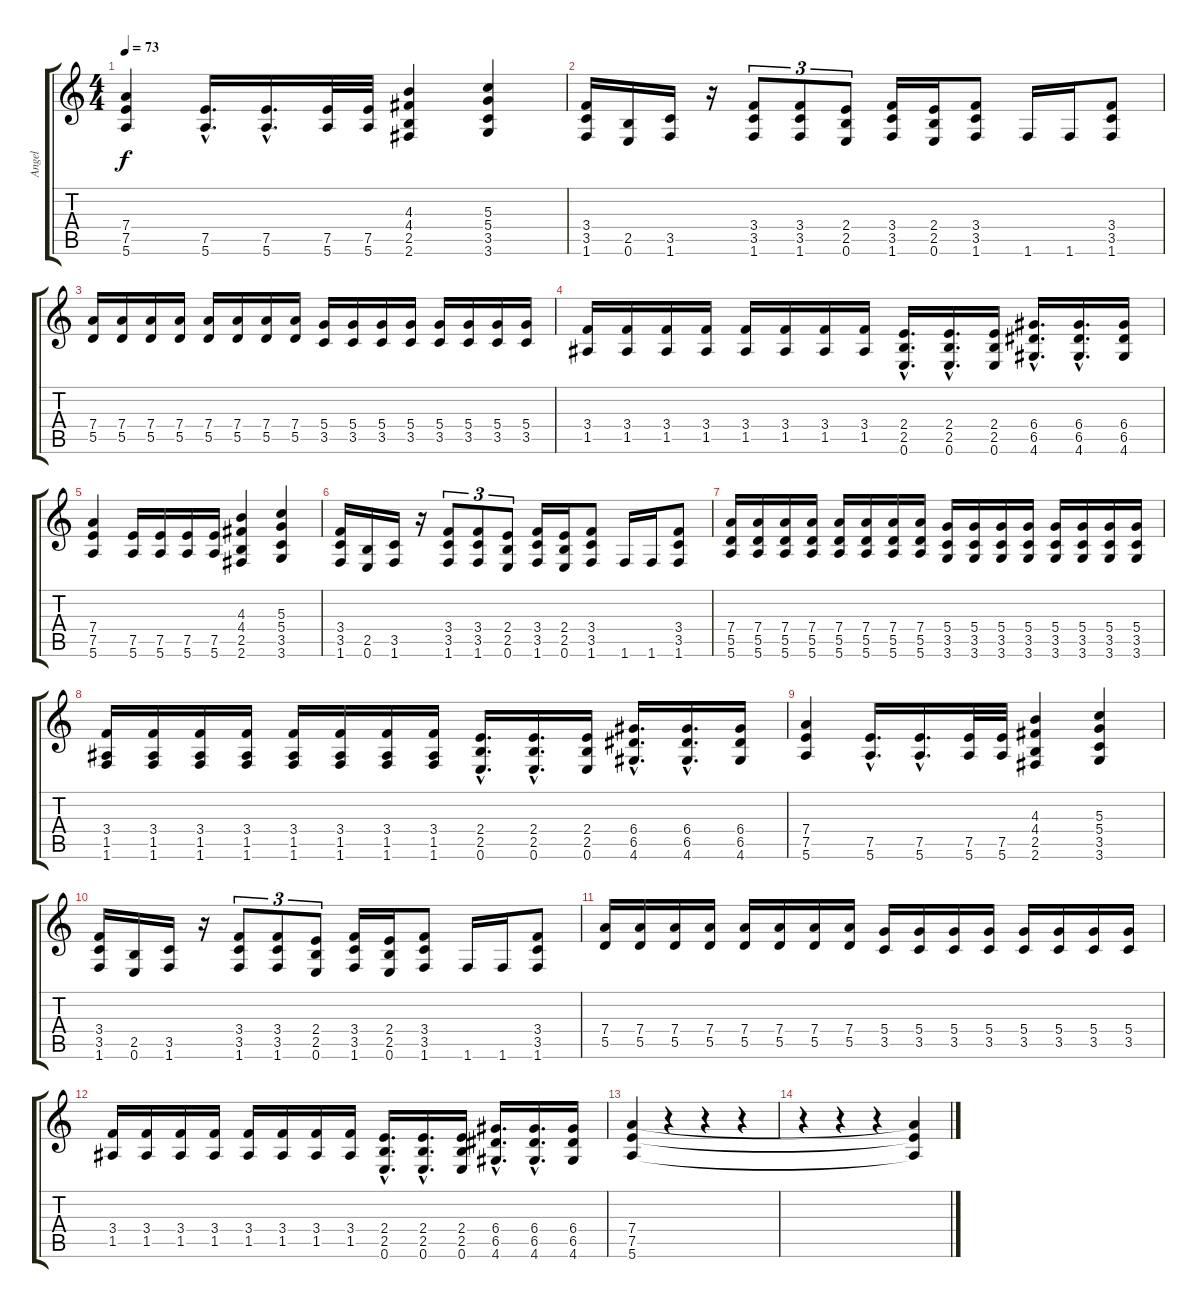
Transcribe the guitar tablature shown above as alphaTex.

\track ("Angel" "Angel") {instrument distortionguitar}
\staff {score tabs}
\tuning (E4 B3 G3 D3 A2 E2) {hide}
\ts (4 4)
\tempo 73
\clef g2
\ks c
(7.4 7.5 5.6).4{dy f} (7.5{hac} 5.6{hac}).16{d} (7.5{hac} 5.6{hac}).16{d} (7.5 5.6).32 (7.5 5.6).32 (4.3 4.4 2.5 2.6).4 (5.3 5.4 3.5 3.6).4 |
(3.4 3.5 1.6).16 (2.5 0.6).16 (3.5 1.6).16 r.16 (3.4 3.5 1.6).8{tu (3 2)} (3.4 3.5 1.6).8{tu (3 2)} (2.4 2.5 0.6).8{tu (3 2)} (3.4 3.5 1.6).16 (2.4 2.5 0.6).16 (3.4 3.5 1.6).8 1.6.16 1.6.16 (3.4 3.5 1.6).8 |
(7.4 5.5).16 (7.4 5.5).16 (7.4 5.5).16 (7.4 5.5).16 (7.4 5.5).16 (7.4 5.5).16 (7.4 5.5).16 (7.4 5.5).16 (5.4 3.5).16 (5.4 3.5).16 (5.4 3.5).16 (5.4 3.5).16 (5.4 3.5).16 (5.4 3.5).16 (5.4 3.5).16 (5.4 3.5).16 |
(3.4 1.5).16 (3.4 1.5).16 (3.4 1.5).16 (3.4 1.5).16 (3.4 1.5).16 (3.4 1.5).16 (3.4 1.5).16 (3.4 1.5).16 (2.4{hac} 2.5{hac} 0.6{hac}).16{d} (2.4{hac} 2.5{hac} 0.6{hac}).16{d} (2.4 2.5 0.6).16 (6.4{hac} 6.5{hac} 4.6{hac}).16{d} (6.4{hac} 6.5{hac} 4.6{hac}).16{d} (6.4 6.5 4.6).16 |
(7.4 7.5 5.6).4 (7.5 5.6).16 (7.5 5.6).16 (7.5 5.6).16 (7.5 5.6).16 (4.3 4.4 2.5 2.6).4 (5.3 5.4 3.5 3.6).4 |
(3.4 3.5 1.6).16 (2.5 0.6).16 (3.5 1.6).16 r.16 (3.4 3.5 1.6).8{tu (3 2)} (3.4 3.5 1.6).8{tu (3 2)} (2.4 2.5 0.6).8{tu (3 2)} (3.4 3.5 1.6).16 (2.4 2.5 0.6).16 (3.4 3.5 1.6).8 1.6.16 1.6.16 (3.4 3.5 1.6).8 |
(7.4 5.5 5.6).16 (7.4 5.5 5.6).16 (7.4 5.5 5.6).16 (7.4 5.5 5.6).16 (7.4 5.5 5.6).16 (7.4 5.5 5.6).16 (7.4 5.5 5.6).16 (7.4 5.5 5.6).16 (5.4 3.5 3.6).16 (5.4 3.5 3.6).16 (5.4 3.5 3.6).16 (5.4 3.5 3.6).16 (5.4 3.5 3.6).16 (5.4 3.5 3.6).16 (5.4 3.5 3.6).16 (5.4 3.5 3.6).16 |
(3.4 1.5 1.6).16 (3.4 1.5 1.6).16 (3.4 1.5 1.6).16 (3.4 1.5 1.6).16 (3.4 1.5 1.6).16 (3.4 1.5 1.6).16 (3.4 1.5 1.6).16 (3.4 1.5 1.6).16 (2.4{hac} 2.5{hac} 0.6{hac}).16{d} (2.4{hac} 2.5{hac} 0.6{hac}).16{d} (2.4 2.5 0.6).16 (6.4{hac} 6.5{hac} 4.6{hac}).16{d} (6.4{hac} 6.5{hac} 4.6{hac}).16{d} (6.4 6.5 4.6).16 |
(7.4 7.5 5.6).4 (7.5{hac} 5.6{hac}).16{d} (7.5{hac} 5.6{hac}).16{d} (7.5 5.6).32 (7.5 5.6).32 (4.3 4.4 2.5 2.6).4 (5.3 5.4 3.5 3.6).4 |
(3.4 3.5 1.6).16 (2.5 0.6).16 (3.5 1.6).16 r.16 (3.4 3.5 1.6).8{tu (3 2)} (3.4 3.5 1.6).8{tu (3 2)} (2.4 2.5 0.6).8{tu (3 2)} (3.4 3.5 1.6).16 (2.4 2.5 0.6).16 (3.4 3.5 1.6).8 1.6.16 1.6.16 (3.4 3.5 1.6).8 |
(7.4 5.5).16 (7.4 5.5).16 (7.4 5.5).16 (7.4 5.5).16 (7.4 5.5).16 (7.4 5.5).16 (7.4 5.5).16 (7.4 5.5).16 (5.4 3.5).16 (5.4 3.5).16 (5.4 3.5).16 (5.4 3.5).16 (5.4 3.5).16 (5.4 3.5).16 (5.4 3.5).16 (5.4 3.5).16 |
(3.4 1.5).16 (3.4 1.5).16 (3.4 1.5).16 (3.4 1.5).16 (3.4 1.5).16 (3.4 1.5).16 (3.4 1.5).16 (3.4 1.5).16 (2.4{hac} 2.5{hac} 0.6{hac}).16{d} (2.4{hac} 2.5{hac} 0.6{hac}).16{d} (2.4 2.5 0.6).16 (6.4{hac} 6.5{hac} 4.6{hac}).16{d} (6.4{hac} 6.5{hac} 4.6{hac}).16{d} (6.4 6.5 4.6).16 |
(7.4 7.5 5.6).4 r.4{volume 11} r.4{volume 10 instrument distortionguitar} r.4{volume 8} |
r.4{volume 6} r.4{volume 4} r.4{volume 2} (7.4{t} 7.5{t} 5.6{t}).4{volume 1}
